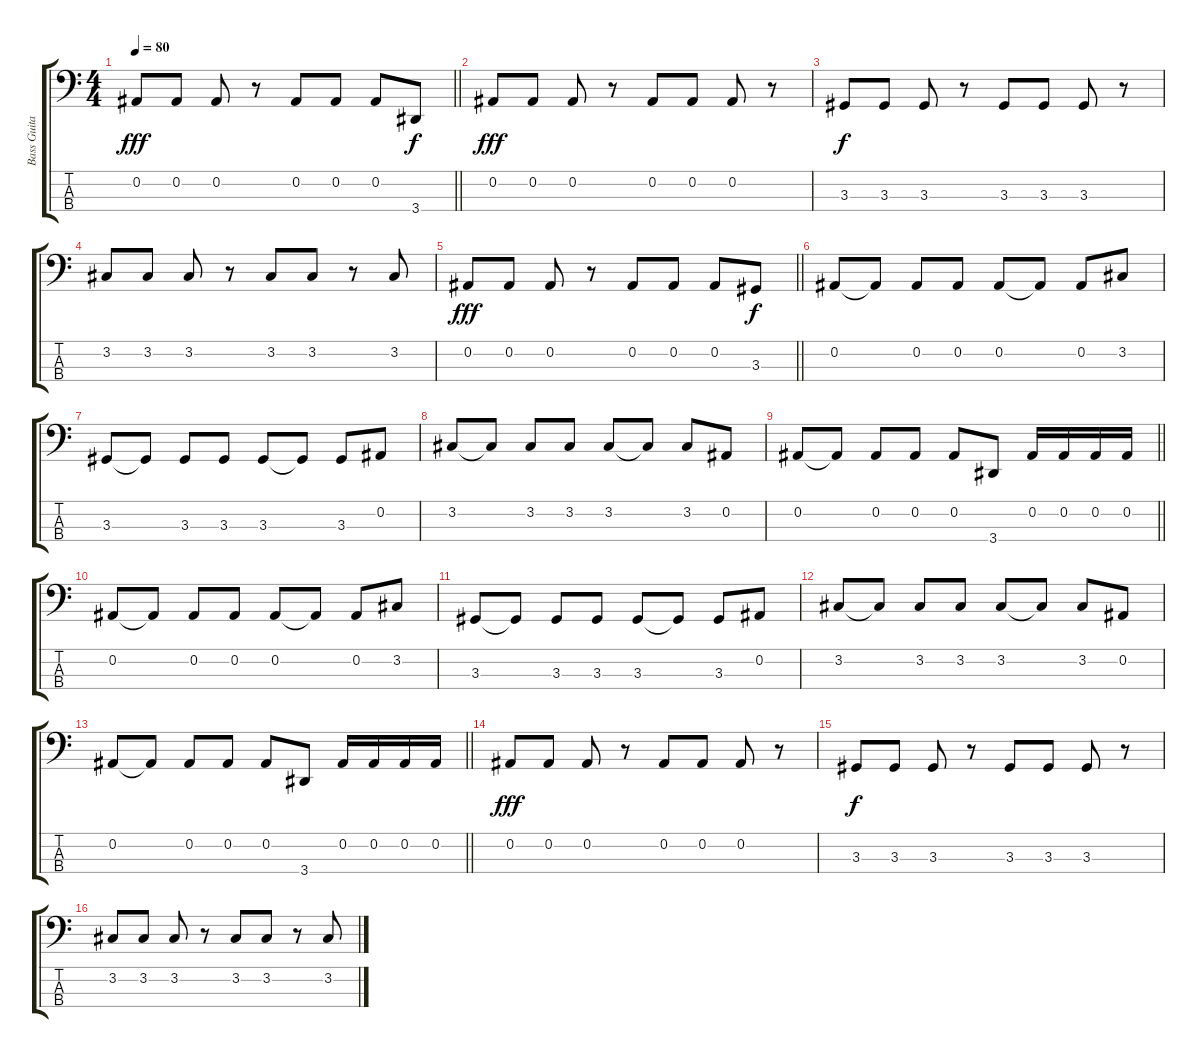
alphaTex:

\track ("Bass Guitar" "Bass Guita") {instrument electricbassfinger}
\staff {score tabs}
\tuning (Eb2 Bb1 F1 C1) {hide}
\ts (4 4)
\tempo 80
\clef f4
\barLineRight lightlight
\ks c
0.2.8{dy fff} 0.2.8 0.2.8 r.8 0.2.8 0.2.8 0.2.8 3.4.8{dy f} |
0.2.8{dy fff} 0.2.8 0.2.8 r.8 0.2.8 0.2.8 0.2.8 r.8 |
3.3.8{dy f} 3.3.8 3.3.8 r.8 3.3.8 3.3.8 3.3.8 r.8 |
3.2.8 3.2.8 3.2.8 r.8 3.2.8 3.2.8 r.8 3.2.8 |
\barLineRight lightlight
0.2.8{dy fff} 0.2.8 0.2.8 r.8 0.2.8 0.2.8 0.2.8 3.3.8{dy f} |
0.2.8 0.2{t}.8 0.2.8 0.2.8 0.2.8 0.2{t}.8 0.2.8 3.2.8 |
3.3.8 3.3{t}.8 3.3.8 3.3.8 3.3.8 3.3{t}.8 3.3.8 0.2.8 |
3.2.8 3.2{t}.8 3.2.8 3.2.8 3.2.8 3.2{t}.8 3.2.8 0.2.8 |
\barLineRight lightlight
0.2.8 0.2{t}.8 0.2.8 0.2.8 0.2.8 3.4.8 0.2.16 0.2.16 0.2.16 0.2.16 |
0.2.8 0.2{t}.8 0.2.8 0.2.8 0.2.8 0.2{t}.8 0.2.8 3.2.8 |
3.3.8 3.3{t}.8 3.3.8 3.3.8 3.3.8 3.3{t}.8 3.3.8 0.2.8 |
3.2.8 3.2{t}.8 3.2.8 3.2.8 3.2.8 3.2{t}.8 3.2.8 0.2.8 |
\barLineRight lightlight
0.2.8 0.2{t}.8 0.2.8 0.2.8 0.2.8 3.4.8 0.2.16 0.2.16 0.2.16 0.2.16 |
0.2.8{dy fff} 0.2.8 0.2.8 r.8 0.2.8 0.2.8 0.2.8 r.8 |
3.3.8{dy f} 3.3.8 3.3.8 r.8 3.3.8 3.3.8 3.3.8 r.8 |
3.2.8 3.2.8 3.2.8 r.8 3.2.8 3.2.8 r.8 3.2.8
